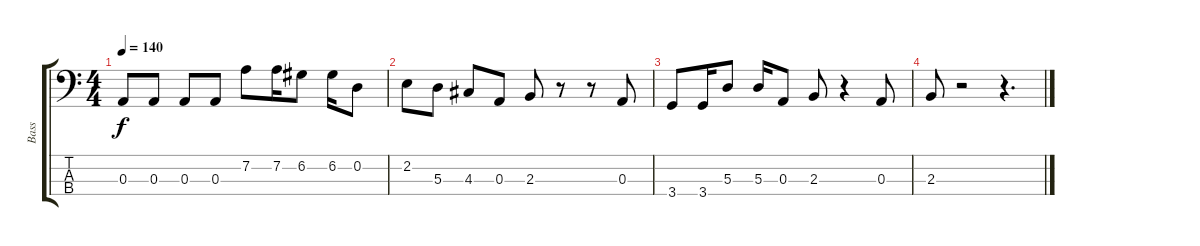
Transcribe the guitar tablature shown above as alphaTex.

\track ("Bass" "Bass") {instrument electricbasspick}
\staff {score tabs}
\tuning (G2 D2 A1 E1) {hide}
\ts (4 4)
\tempo 140
\clef f4
\ks c
0.3.8{dy f} 0.3.8 0.3.8 0.3.8 7.2.8 7.2.16 6.2.8 6.2.16 0.2.8 |
2.2.8 5.3.8 4.3.8 0.3.8 2.3.8 r.8 r.8 0.3.8 |
3.4.8 3.4.16 5.3.8 5.3.16 0.3.8 2.3.8 r.4 0.3.8 |
2.3.8 r.2 r.4{d}
